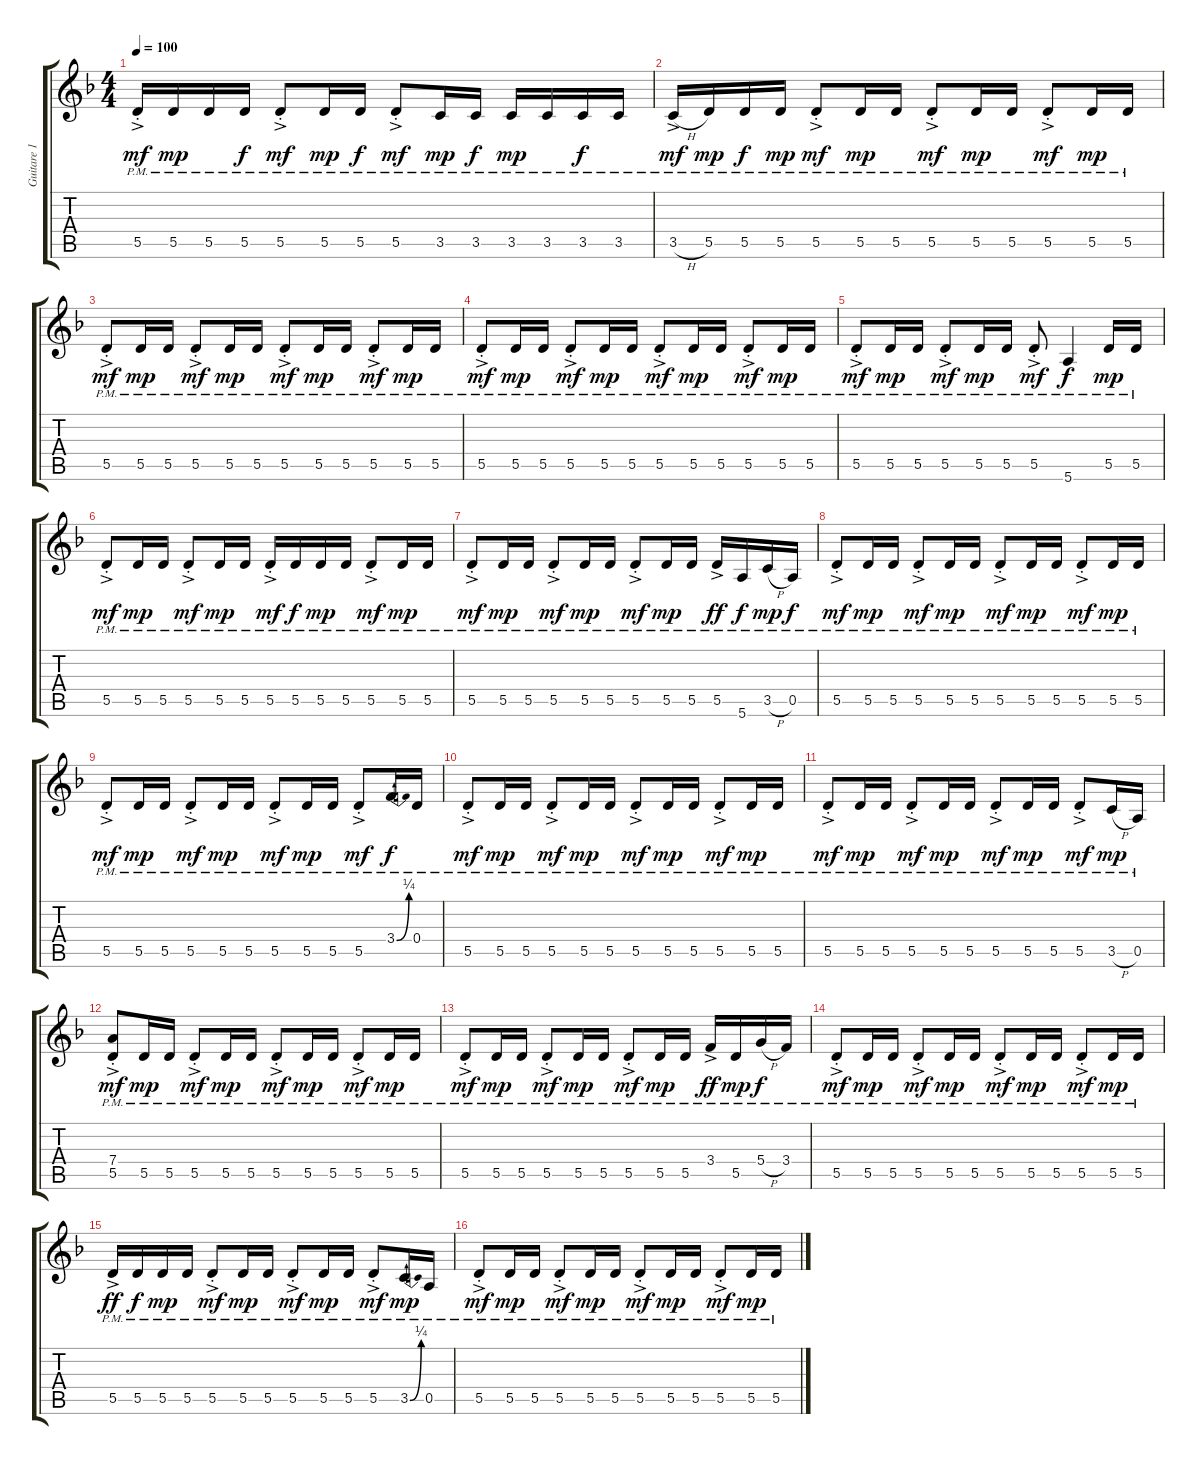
\track ("Guitare 1" "Guitare 1") {instrument distortionguitar}
\staff {score tabs}
\tuning (E4 B3 G3 D3 A2 E2) {hide}
\ts (4 4)
\tempo 100
\clef g2
\ks dminor
5.5{ac pm st}.16{dy mf} 5.5{pm}.16{dy mp} 5.5{pm}.16 5.5{pm}.16{dy f} 5.5{ac pm st}.8{dy mf} 5.5{pm}.16{dy mp} 5.5{pm}.16{dy f} 5.5{ac pm st}.8{dy mf} 3.5{pm}.16{dy mp} 3.5{pm}.16{dy f} 3.5{pm}.16{dy mp} 3.5{pm}.16 3.5{pm}.16{dy f} 3.5{pm}.16 |
3.5{h ac pm}.16{dy mf} 5.5{pm}.16{dy mp} 5.5{pm}.16{dy f} 5.5{pm}.16{dy mp} 5.5{ac pm st}.8{dy mf} 5.5{pm}.16{dy mp} 5.5{pm}.16 5.5{ac pm st}.8{dy mf} 5.5{pm}.16{dy mp} 5.5{pm}.16 5.5{ac pm st}.8{dy mf} 5.5{pm}.16{dy mp} 5.5{pm}.16 |
5.5{ac pm st}.8{dy mf} 5.5{pm}.16{dy mp} 5.5{pm}.16 5.5{ac pm st}.8{dy mf} 5.5{pm}.16{dy mp} 5.5{pm}.16 5.5{ac pm st}.8{dy mf} 5.5{pm}.16{dy mp} 5.5{pm}.16 5.5{ac pm st}.8{dy mf} 5.5{pm}.16{dy mp} 5.5{pm}.16 |
5.5{ac pm st}.8{dy mf} 5.5{pm}.16{dy mp} 5.5{pm}.16 5.5{ac pm st}.8{dy mf} 5.5{pm}.16{dy mp} 5.5{pm}.16 5.5{ac pm st}.8{dy mf} 5.5{pm}.16{dy mp} 5.5{pm}.16 5.5{ac pm st}.8{dy mf} 5.5{pm}.16{dy mp} 5.5{pm}.16 |
5.5{ac pm st}.8{dy mf} 5.5{pm}.16{dy mp} 5.5{pm}.16 5.5{ac pm st}.8{dy mf} 5.5{pm}.16{dy mp} 5.5{pm}.16 5.5{ac pm st}.8{dy mf} 5.6{pm}.4{dy f} 5.5{pm}.16{dy mp} 5.5{pm}.16 |
5.5{ac pm st}.8{dy mf} 5.5{pm}.16{dy mp} 5.5{pm}.16 5.5{ac pm st}.8{dy mf} 5.5{pm}.16{dy mp} 5.5{pm}.16 5.5{ac pm st}.16{dy mf} 5.5{pm}.16{dy f} 5.5{pm}.16{dy mp} 5.5{pm}.16 5.5{ac pm st}.8{dy mf} 5.5{pm}.16{dy mp} 5.5{pm}.16 |
5.5{ac pm st}.8{dy mf} 5.5{pm}.16{dy mp} 5.5{pm}.16 5.5{ac pm st}.8{dy mf} 5.5{pm}.16{dy mp} 5.5{pm}.16 5.5{ac pm st}.8{dy mf} 5.5{pm}.16{dy mp} 5.5{pm}.16 5.5{ac pm}.16{dy ff} 5.6{pm}.16{dy f} 3.5{h pm}.16{dy mp} 0.5{pm}.16{dy f} |
5.5{ac pm st}.8{dy mf} 5.5{pm}.16{dy mp} 5.5{pm}.16 5.5{ac pm st}.8{dy mf} 5.5{pm}.16{dy mp} 5.5{pm}.16 5.5{ac pm st}.8{dy mf} 5.5{pm}.16{dy mp} 5.5{pm}.16 5.5{ac pm st}.8{dy mf} 5.5{pm}.16{dy mp} 5.5{pm}.16 |
5.5{ac pm st}.8{dy mf} 5.5{pm}.16{dy mp} 5.5{pm}.16 5.5{ac pm st}.8{dy mf} 5.5{pm}.16{dy mp} 5.5{pm}.16 5.5{ac pm st}.8{dy mf} 5.5{pm}.16{dy mp} 5.5{pm}.16 5.5{ac pm st}.8{dy mf} 3.4{be (bend 0 0 60 1) pm}.16{dy f} 0.4{pm}.16 |
5.5{ac pm st}.8{dy mf} 5.5{pm}.16{dy mp} 5.5{pm}.16 5.5{ac pm st}.8{dy mf} 5.5{pm}.16{dy mp} 5.5{pm}.16 5.5{ac pm st}.8{dy mf} 5.5{pm}.16{dy mp} 5.5{pm}.16 5.5{ac pm st}.8{dy mf} 5.5{pm}.16{dy mp} 5.5{pm}.16 |
5.5{ac pm st}.8{dy mf} 5.5{pm}.16{dy mp} 5.5{pm}.16 5.5{ac pm st}.8{dy mf} 5.5{pm}.16{dy mp} 5.5{pm}.16 5.5{ac pm st}.8{dy mf} 5.5{pm}.16{dy mp} 5.5{pm}.16 5.5{ac pm st}.8{dy mf} 3.5{h pm}.16{dy mp} 0.5{pm}.16 |
(7.4{pm} 5.5{ac pm st}).8{dy mf} 5.5{pm}.16{dy mp} 5.5{pm}.16 5.5{ac pm st}.8{dy mf} 5.5{pm}.16{dy mp} 5.5{pm}.16 5.5{ac pm st}.8{dy mf} 5.5{pm}.16{dy mp} 5.5{pm}.16 5.5{ac pm st}.8{dy mf} 5.5{pm}.16{dy mp} 5.5{pm}.16 |
5.5{ac pm st}.8{dy mf} 5.5{pm}.16{dy mp} 5.5{pm}.16 5.5{ac pm st}.8{dy mf} 5.5{pm}.16{dy mp} 5.5{pm}.16 5.5{ac pm st}.8{dy mf} 5.5{pm}.16{dy mp} 5.5{pm}.16 3.4{ac pm}.16{dy ff} 5.5{pm}.16{dy mp} 5.4{h pm}.16{dy f} 3.4{pm}.16 |
5.5{ac pm st}.8{dy mf} 5.5{pm}.16{dy mp} 5.5{pm}.16 5.5{ac pm st}.8{dy mf} 5.5{pm}.16{dy mp} 5.5{pm}.16 5.5{ac pm st}.8{dy mf} 5.5{pm}.16{dy mp} 5.5{pm}.16 5.5{ac pm st}.8{dy mf} 5.5{pm}.16{dy mp} 5.5{pm}.16 |
5.5{ac pm}.16{dy ff} 5.5{pm}.16{dy f} 5.5{pm}.16{dy mp} 5.5{pm}.16 5.5{ac pm st}.8{dy mf} 5.5{pm}.16{dy mp} 5.5{pm}.16 5.5{ac pm st}.8{dy mf} 5.5{pm}.16{dy mp} 5.5{pm}.16 5.5{ac pm st}.8{dy mf} 3.5{be (bend 0 0 60 1) pm}.16{dy mp} 0.5{pm}.16 |
5.5{ac pm st}.8{dy mf} 5.5{pm}.16{dy mp} 5.5{pm}.16 5.5{ac pm st}.8{dy mf} 5.5{pm}.16{dy mp} 5.5{pm}.16 5.5{ac pm st}.8{dy mf} 5.5{pm}.16{dy mp} 5.5{pm}.16 5.5{ac pm st}.8{dy mf} 5.5{pm}.16{dy mp} 5.5{pm}.16
